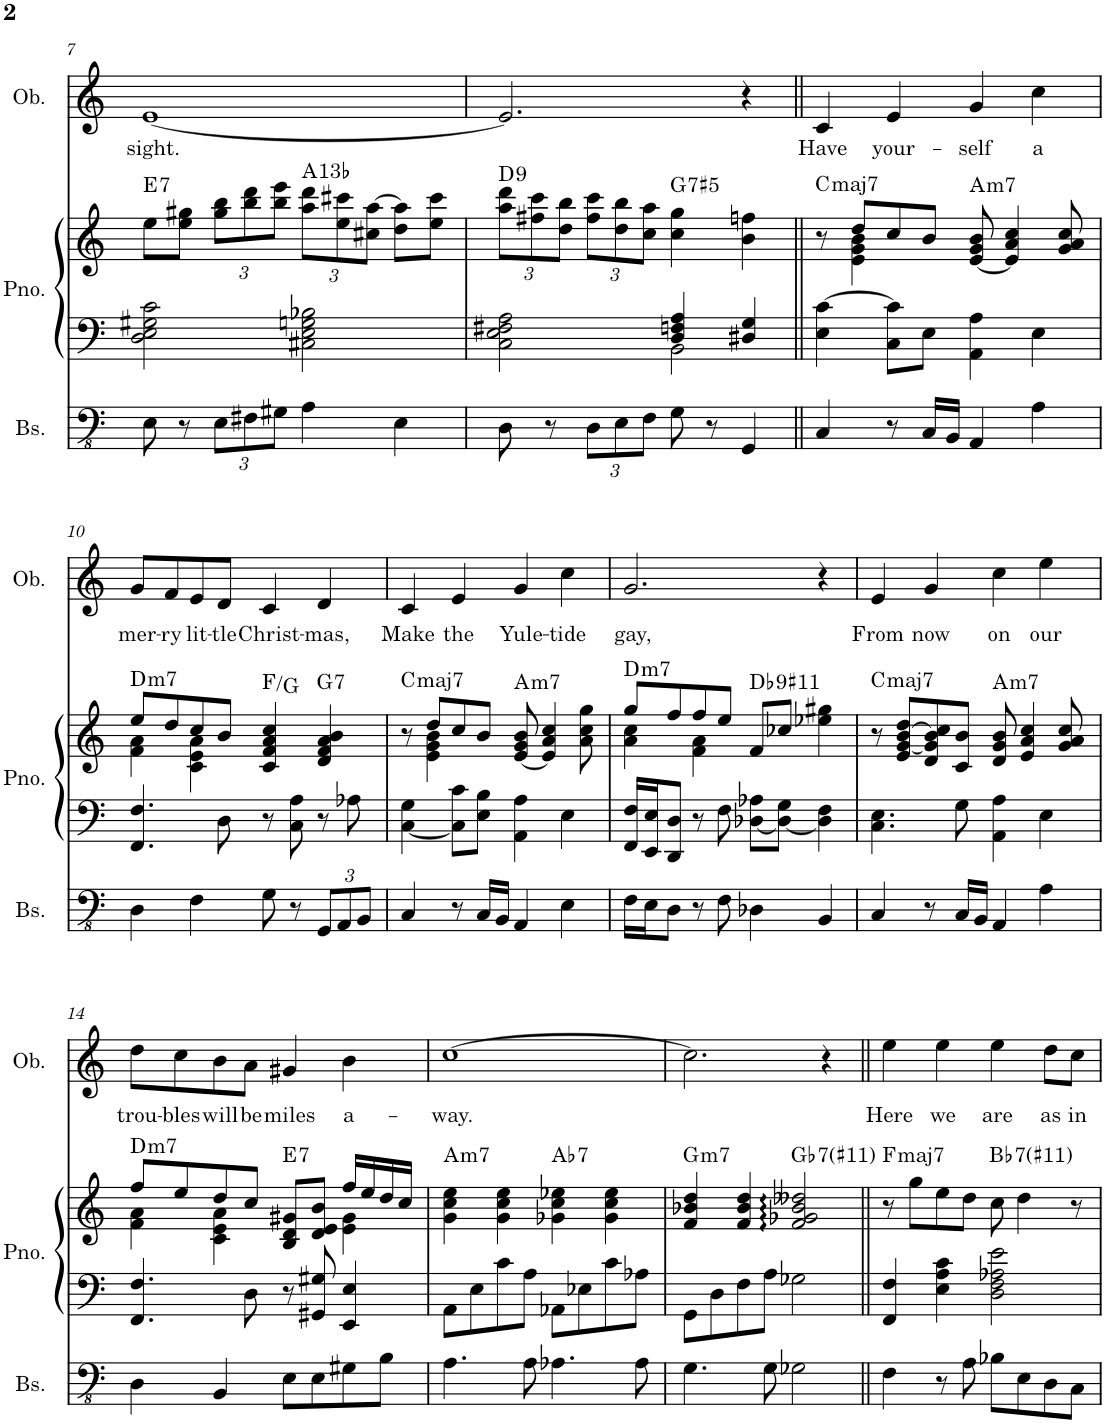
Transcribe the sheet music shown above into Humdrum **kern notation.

**kern	**kern	**kern	**harte	**kern	**text
*part3	*part2	*part2	*part2	*part1	*part1
*staff4	*staff3	*staff2	*	*staff1	*staff1
*I"Bajo	*I"Piano	*	*	*I"Oboe	*
*	*I'Pno.	*	*	*I'Ob.	*
!!LO:PB:g=z
*clefFv4	*clefF4	*clefG2	*	*clefG2	*
*k[]	*k[]	*k[]	*	*k[]	*
*M4/4	*M4/4	*M4/4	*	*M4/4	*
=7	=7	=7	=7	=7	=7
!	!	!	!LO:H:kt=7	!	!LO:LY:b
8E\	2D\ 2E\ 2G#X\ 2c\	8ee\L	E:7	[1e	sight.
8r	.	8ee\ 8gg#X\J	.	.	.
*Xbrackettup	*	*Xbrackettup	*	*	*
12E\L	.	12gg#\ 12bb\L	.	.	.
12F#X\	.	12bb\ 12ddd\	.	.	.
12G#X\J	.	12bb\ 12eee\J	.	.	.
4A\	2C#X\ 2E\ 2Gn\ 2B-X\	12aa\ 12ddd\L	A:maj(b13)	.	.
.	.	12ee\ 12ccc#X\	.	.	.
.	.	12cc#X\ [12aa\J	.	.	.
4E\	.	8dd\ 8aa\]L	.	.	.
.	.	8ee\ 8ccc#\J	.	.	.
=8	=8	=8	=8	=8	=8
*	*^	*	*	*	*
!	!	!	!	!LO:H:kt=9	!	!
8D\	2C\ 2E\ 2F#X\ 2A\	2ryy	12aa\ 12ddd\L	D:9	2.e/]	.
.	.	.	12ff#X\ 12ccc\	.	.	.
8r	.	.	.	.	.	.
.	.	.	12dd\ 12bb\J	.	.	.
12D\L	.	.	12ff#\ 12ccc\L	.	.	.
12E\	.	.	12dd\ 12bb\	.	.	.
12F\J	.	.	12cc\ 12aa\J	.	.	.
!	!	!	!	!LO:H:kt=7	!	!
8G\	4D/ 4Fn/ 4A/	2BB\	4cc\ 4gg\	G:(3,#5,b7)	.	.
8r	.	.	.	.	.	.
4GG/	4D#X/ 4G/	.	4b\ 4ffn\	.	4r	.
*	*v	*v	*	*	*	*
=9||	=9||	=9||	=9||	=9||	=9||
*	*	*^	*	*	*
!	!	!	!	!LO:H:kt=maj7	!	!LO:LY:b
4C/	4E\ [4c\	8r	8ryy	C:maj7	4c/	Have
.	.	8dd/L	4e\ 4g\ 4b\	.	.	.
!	!	!	!	!	!	!LO:LY:b
8r	8C\ 8c\]L	8cc/	.	.	4e/	your-
16C/LL	8E\J	8b/J	2ryy	.	.	.
16BB/JJ	.	.	.	.	.	.
!	!	!	!	!LO:H:kt=m7	!	!LO:LY:b
4AA/	4AA\ 4A\	[8e/ 8g/ 8b/	.	A:min7	4g/	-self
.	.	4e/] 4a/ 4cc/	.	.	.	.
!	!	!	!	!	!	!LO:LY:b
4A\	4E\	.	.	.	4cc\	a
.	.	8g/ 8a/ 8cc/	8ryy	.	.	.
!!LO:LB:g=z
=10	=10	=10	=10	=10	=10	=10
!	!	!	!	!LO:H:kt=m7	!	!LO:LY:b
4D\	4.FF/ 4.F/	8ee/L	4f\ 4a\	D:min7	8g/L	mer-
!	!	!	!	!	!	!LO:LY:b
.	.	8dd/	.	.	8f/	-ry
!	!	!	!	!	!	!LO:LY:b
4F\	.	8cc/	4c\ 4e\ 4a\	.	8e/	lit-
!	!	!	!	!	!	!LO:LY:b
.	8D\	8b/J	.	.	8d/J	-tle
!	!	!	!	!	!	!LO:LY:b
8G\	8r	4c/ 4f/ 4a/ 4cc/	2ryy	F:maj/2	4c/	Christ-
8r	8C\ 8A\	.	.	.	.	.
!	!	!	!	!LO:H:kt=7	!	!LO:LY:b
12GG/L	8r	4d/ 4f/ 4a/ 4b/	.	G:7	4d/	-mas,
12AA/	.	.	.	.	.	.
.	8A-X\	.	.	.	.	.
12BB/J	.	.	.	.	.	.
=11	=11	=11	=11	=11	=11	=11
!	!	!	!	!LO:H:kt=maj7	!	!LO:LY:b
4C/	[4C\ 4G\	8r	8ryy	C:maj7	4c/	Make
.	.	8dd/L	4e\ 4g\ 4b\	.	.	.
!	!	!	!	!	!	!LO:LY:b
8r	8C\] 8c\L	8cc/	.	.	4e/	the
16C/LL	8E\ 8B\J	8b/J	2ryy	.	.	.
16BB/JJ	.	.	.	.	.	.
!	!	!	!	!LO:H:kt=m7	!	!LO:LY:b
4AA/	4AA\ 4A\	[8e/ 8g/ 8b/	.	A:min7	4g/	Yule-
.	.	4e/] 4a/ 4cc/	.	.	.	.
!	!	!	!	!	!	!LO:LY:b
4E\	4E\	.	.	.	4cc\	-tide
.	.	8a\ 8cc\ 8gg\	8ryy	.	.	.
=12	=12	=12	=12	=12	=12	=12
!	!	!	!	!LO:H:kt=m7	!	!LO:LY:b
16F\LL	16FF/ 16F/LL	8gg/L	4a\ 4cc\	D:min7	2.g/	gay,
16E\J	16EE/ 16E/J	.	.	.	.	.
8D\J	8DD/ 8D/J	8ff/	.	.	.	.
8r	8r	8ff/	4f\ 4a\	.	.	.
8F\	8F\	8ee/J	.	.	.	.
!	!	!	!	!LO:H:kt=9	!	!
4D-X\	[8D-X\ 8A-X\L	8f/L	2ryy	Db:9(#11)	.	.
.	8D-\_ 8G\J	8cc-X/J	.	.	.	.
4BB/	4D-\] 4F\	4ee-X\ 4gg#X\	.	.	4r	.
*	*	*v	*v	*	*	*
=13	=13	=13	=13	=13	=13
!	!	!	!LO:H:kt=maj7	!	!LO:LY:b
4C/	4.C\ 4.E\	8r	C:maj7	4e/	From
.	.	8e/ [8g/ [8b/ 8dd/L	.	.	.
!	!	!	!	!	!LO:LY:b
8r	.	8d/ 8g/] 8b/] 8cc/	.	4g/	now
16C/LL	8G\	8c/ 8b/J	.	.	.
16BB/JJ	.	.	.	.	.
!	!	!	!LO:H:kt=m7	!	!LO:LY:b
4AA/	4AA\ 4A\	8d/ 8g/ 8b/	A:min7	4cc\	on
.	.	4e/ 4a/ 4cc/	.	.	.
!	!	!	!	!	!LO:LY:b
4A\	4E\	.	.	4ee\	our
.	.	8g/ 8a/ 8cc/	.	.	.
!!LO:LB:g=z
=14	=14	=14	=14	=14	=14
*	*	*^	*	*	*
!	!	!	!	!LO:H:kt=m7	!	!LO:LY:b
4D\	4.FF/ 4.F/	8ff/L	4f\ 4a\	D:min7	8dd\L	trou-
!	!	!	!	!	!	!LO:LY:b
.	.	8ee/	.	.	8cc\	-bles
!	!	!	!	!	!	!LO:LY:b
4BB/	.	8dd/	4c\ 4e\ 4a\	.	8b\	will
!	!	!	!	!	!	!LO:LY:b
.	8D\	8cc/J	.	.	8a\J	be
!	!	!	!	!LO:H:kt=7	!	!LO:LY:b
8E\L	8r	8B/ 8d/ 8g#X/L	4ryy	E:7	4g#X/	miles
8E\	8GG#X/ 8G#X/	8d/ 8e/ 8b/J	.	.	.	.
!	!	!	!	!	!	!LO:LY:b
8G#X\	4EE/ 4E/	16ff/LL	4e\ 4g#\	.	4b\	a-
.	.	16ee/	.	.	.	.
8B\J	.	16dd/	.	.	.	.
.	.	16cc/JJ	.	.	.	.
*	*	*v	*v	*	*	*
=15	=15	=15	=15	=15	=15
!	!	!	!LO:H:kt=m7	!	!LO:LY:b
4.A\	8AA\L	4g\ 4cc\ 4ee\	A:min7	[1cc	-way.
.	8E\	.	.	.	.
.	8c\	4g\ 4cc\ 4ee\	.	.	.
8A\	8A\J	.	.	.	.
!	!	!	!LO:H:kt=7	!	!
4.A-X\	8AA-X\L	4g-X\ 4cc\ 4ee-X\	Ab:7	.	.
.	8E-X\	.	.	.	.
.	8c\	4g-\ 4cc\ 4ee-\	.	.	.
8A-\	8A-X\J	.	.	.	.
=16	=16	=16	=16	=16	=16
!	!	!	!LO:H:kt=m7	!	!
4.G\	8GG\L	4f/ 4b-X/ 4dd/	G:min7	2.cc\]	.
.	8D\	.	.	.	.
.	8F\	4f/ 4b-/ 4dd/	.	.	.
8G\	8A\J	.	.	.	.
!	!	!	!LO:H:kt=7	!	!
2G-X\	2G-X\	2f/ 2g-X/ 2b-/ 2dd--X/	Gb:7(#11)	.	.
.	.	.	.	4r	.
=17||	=17||	=17||	=17||	=17||	=17||
!	!	!	!LO:H:kt=maj7	!	!LO:LY:b
4F\	4FF/ 4F/	8r	F:maj7	4ee\	Here
.	.	8gg\L	.	.	.
!	!	!	!	!	!LO:LY:b
8r	4E\ 4A\ 4c\	8ee\	.	4ee\	we
8A\	.	8dd\J	.	.	.
!	!	!	!LO:H:kt=7	!	!LO:LY:b
8B-X\L	2D\ 2F\ 2A-X\ 2e\	8cc\	Bb:7(#11)	4ee\	are
8E\	.	4dd\	.	.	.
!	!	!	!	!	!LO:LY:b
8D\	.	.	.	8dd\L	as
!	!	!	!	!	!LO:LY:b
8C\J	.	8r	.	8cc\J	in
=	=	=	=	=	=
*-	*-	*-	*-	*-	*-
